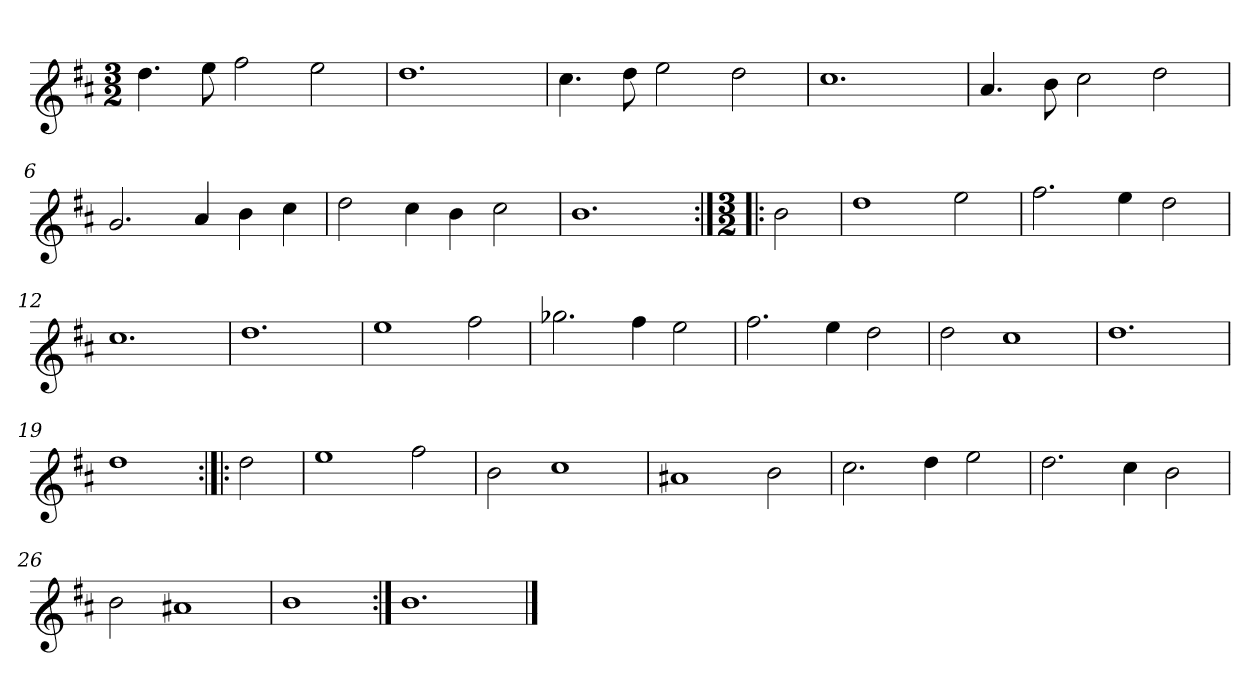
**kern
*part1
*staff1
*clefG1
*k[f#c#]
*D:
*M3/2
=1
4.ff#\
8gg\
2aa\
2gg\
=2
1.ff#
=3
4.ee\
8ff#\
2gg\
2ff#\
=4
1.ee
=5
4.cc#/
8dd\
2ee\
2ff#\
!!LO:LB:g=z
=6
2.b/
4cc#/
4dd\
4ee\
=7
2ff#\
4ee\
4dd\
2ee\
=8
1.dd
=9:|!|:
*M3/2
2dd\
=10
1ff#
2gg\
=11
2.aa\
4gg\
2ff#\
!!LO:LB:g=z
=12
1.ee
=13
1.ff#
=14
1gg
2aa\
=15
2.bb-X\
4aa\
2gg\
=16
2.aa\
4gg\
2ff#\
=17
2ff#\
1ee
=18
1.ff#
!!LO:LB:g=z
=19
1ff#
=20:|!|:
2ff#\
=21
1gg
2aa\
=22
2dd\
1ee
=23
1cc#X
2dd\
!!LO:LB:g=z
=24
2.ee\
4ff#\
2gg\
=25
2.ff#\
4ee\
2dd\
=26
2dd\
1cc#X
=27
1dd
=28:|!
1.dd
==
*-
